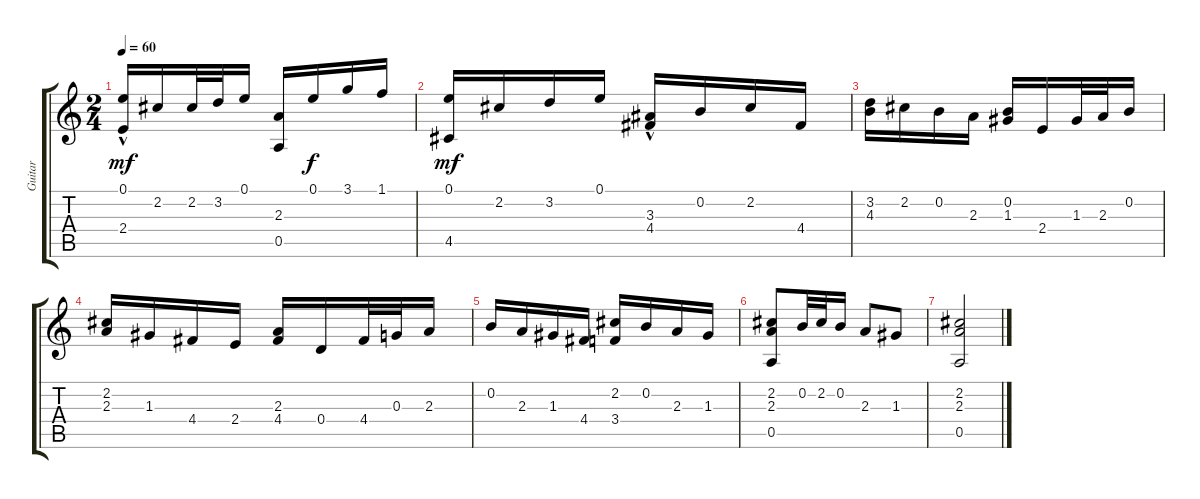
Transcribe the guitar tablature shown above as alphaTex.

\track ("Guitar" "Guitar") {instrument acousticguitarnylon}
\staff {score tabs}
\tuning (E4 B3 G3 D3 A2 E2) {hide}
\ts (2 4)
\tempo 60
\clef g2
\ks c
(0.1{hac} 2.4).16{dy mf} 2.2.16 2.2.32 3.2.32 0.1.16 (2.3 0.5).16 0.1.16{dy f} 3.1.16 1.1.16 |
(0.1 4.5).16{dy mf} 2.2.16 3.2.16 0.1.16 (3.3 4.4{hac}).16 0.2.16 2.2.16 4.4.16 |
(3.2 4.3).16 2.2.16 0.2.16 2.3.16 (0.2 1.3).16 2.4.16 1.3.32 2.3.32 0.2.16 |
(2.2 2.3).16 1.3.16 4.4.16 2.4.16 (2.3 4.4).16 0.4.16 4.4.32 0.3.32 2.3.16 |
0.2.16 2.3.16 1.3.16 4.4.16 (2.2 3.4).16 0.2.16 2.3.16 1.3.16 |
(2.2 2.3 0.5).8 0.2.32 2.2.32 0.2.16 2.3.8 1.3.8 |
(2.2 2.3 0.5).2
